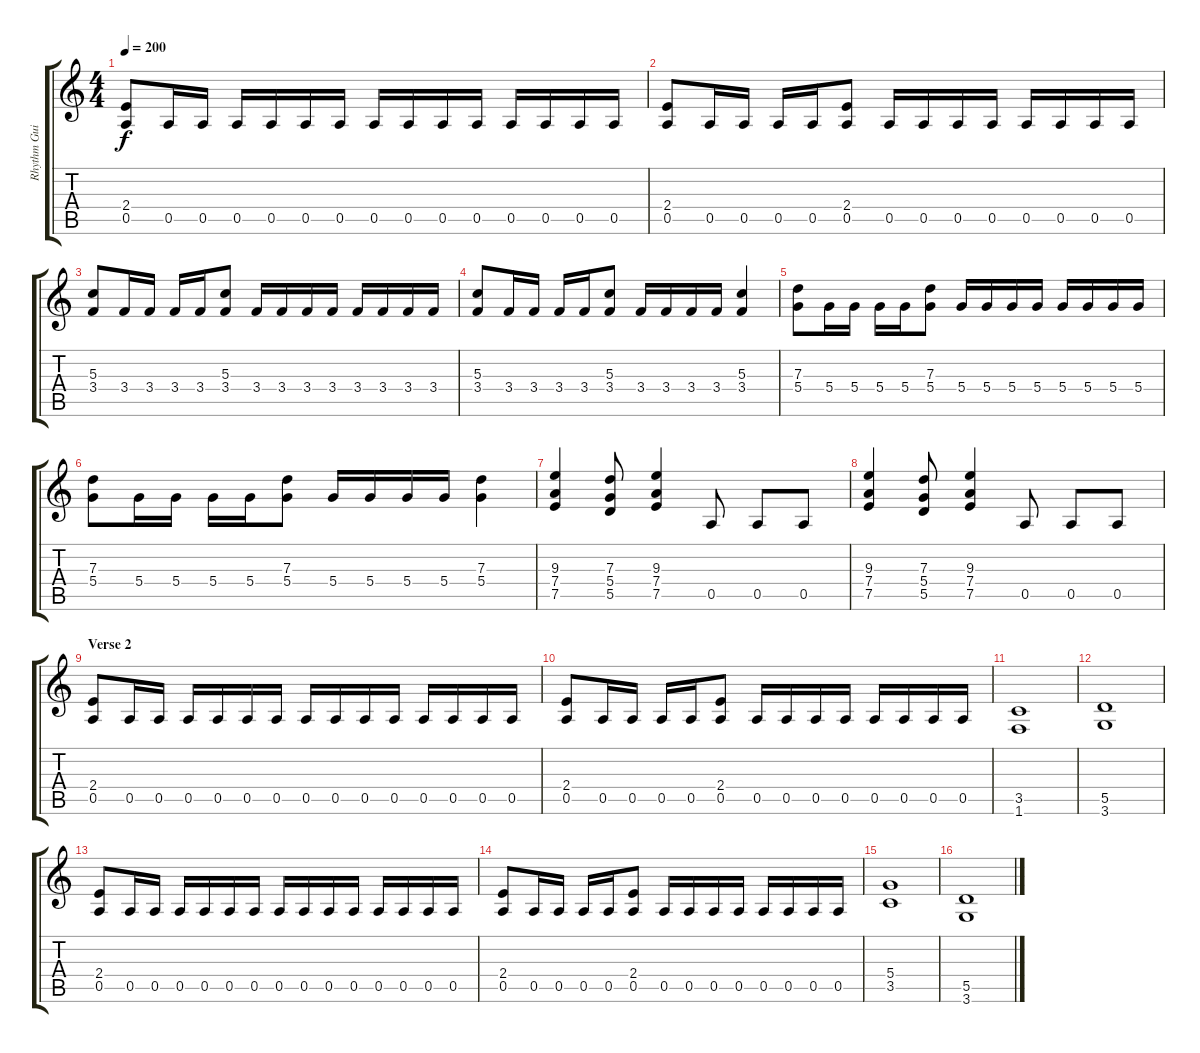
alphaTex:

\track ("Rhythm Guitar 1" "Rhythm Gui") {instrument distortionguitar}
\staff {score tabs}
\tuning (E4 B3 G3 D3 A2 E2) {hide}
\ts (4 4)
\tempo 200
\clef g2
\ks c
(2.4 0.5).8{dy f} 0.5.16 0.5.16 0.5.16 0.5.16 0.5.16 0.5.16 0.5.16 0.5.16 0.5.16 0.5.16 0.5.16 0.5.16 0.5.16 0.5.16 |
(2.4 0.5).8 0.5.16 0.5.16 0.5.16 0.5.16 (2.4 0.5).8 0.5.16 0.5.16 0.5.16 0.5.16 0.5.16 0.5.16 0.5.16 0.5.16 |
(5.3 3.4).8 3.4.16 3.4.16 3.4.16 3.4.16 (5.3 3.4).8 3.4.16 3.4.16 3.4.16 3.4.16 3.4.16 3.4.16 3.4.16 3.4.16 |
(5.3 3.4).8 3.4.16 3.4.16 3.4.16 3.4.16 (5.3 3.4).8 3.4.16 3.4.16 3.4.16 3.4.16 (5.3 3.4).4 |
(7.3 5.4).8 5.4.16 5.4.16 5.4.16 5.4.16 (7.3 5.4).8 5.4.16 5.4.16 5.4.16 5.4.16 5.4.16 5.4.16 5.4.16 5.4.16 |
(7.3 5.4).8 5.4.16 5.4.16 5.4.16 5.4.16 (7.3 5.4).8 5.4.16 5.4.16 5.4.16 5.4.16 (7.3 5.4).4 |
(9.3 7.4 7.5).4 (7.3 5.4 5.5).8 (9.3 7.4 7.5).4 0.5.8 0.5.8 0.5.8 |
(9.3 7.4 7.5).4 (7.3 5.4 5.5).8 (9.3 7.4 7.5).4 0.5.8 0.5.8 0.5.8 |
\section ("" "Verse 2")
(2.4 0.5).8 0.5.16 0.5.16 0.5.16 0.5.16 0.5.16 0.5.16 0.5.16 0.5.16 0.5.16 0.5.16 0.5.16 0.5.16 0.5.16 0.5.16 |
(2.4 0.5).8 0.5.16 0.5.16 0.5.16 0.5.16 (2.4 0.5).8 0.5.16 0.5.16 0.5.16 0.5.16 0.5.16 0.5.16 0.5.16 0.5.16 |
(3.5 1.6).1 |
(5.5 3.6).1 |
(2.4 0.5).8 0.5.16 0.5.16 0.5.16 0.5.16 0.5.16 0.5.16 0.5.16 0.5.16 0.5.16 0.5.16 0.5.16 0.5.16 0.5.16 0.5.16 |
(2.4 0.5).8 0.5.16 0.5.16 0.5.16 0.5.16 (2.4 0.5).8 0.5.16 0.5.16 0.5.16 0.5.16 0.5.16 0.5.16 0.5.16 0.5.16 |
(5.4 3.5).1 |
(5.5 3.6).1
